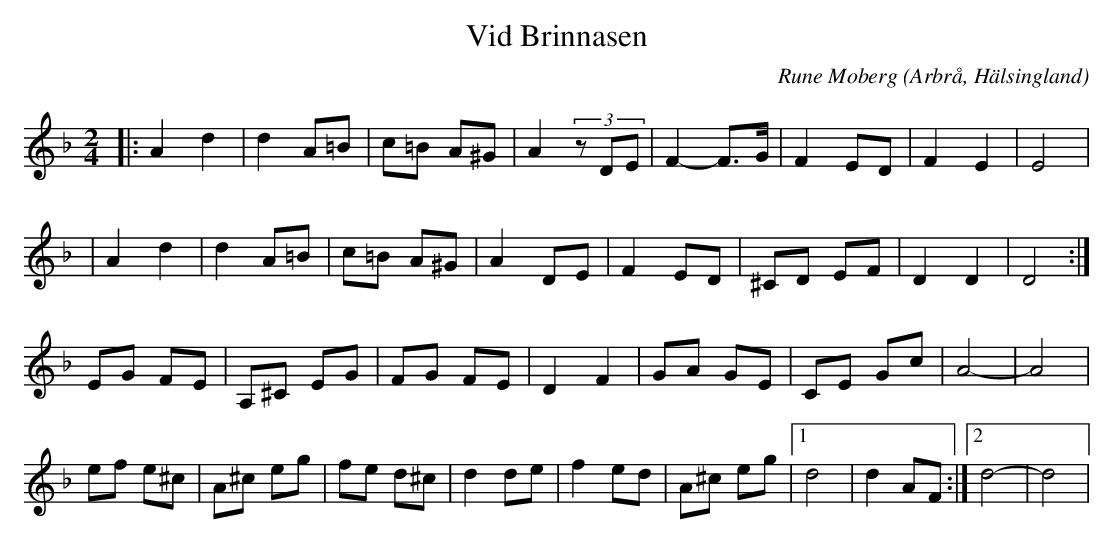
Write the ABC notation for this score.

X:1
T:Vid Brinnasen
C: Rune Moberg
O:Arbrå, Hälsingland
M:2/4
L:1/8
K:Dm
|:A2 d2|d2 A=B|c=B A^G|A2 (3zDE| F2-F>G| F2 ED|F2 E2|E4|
| A2 d2|d2 A=B|c=B A^G|A2 DE|F2 ED|^CD EF|D2 D2|D4:|
EG FE|A,^C EG|FG FE|D2 F2|GA GE|CE Gc|A4-|A4|
ef e^c|A^c eg|fe d^c|d2 de|f2 ed|A^c eg|1d4|d2 AF:|2 d4-|d4|
